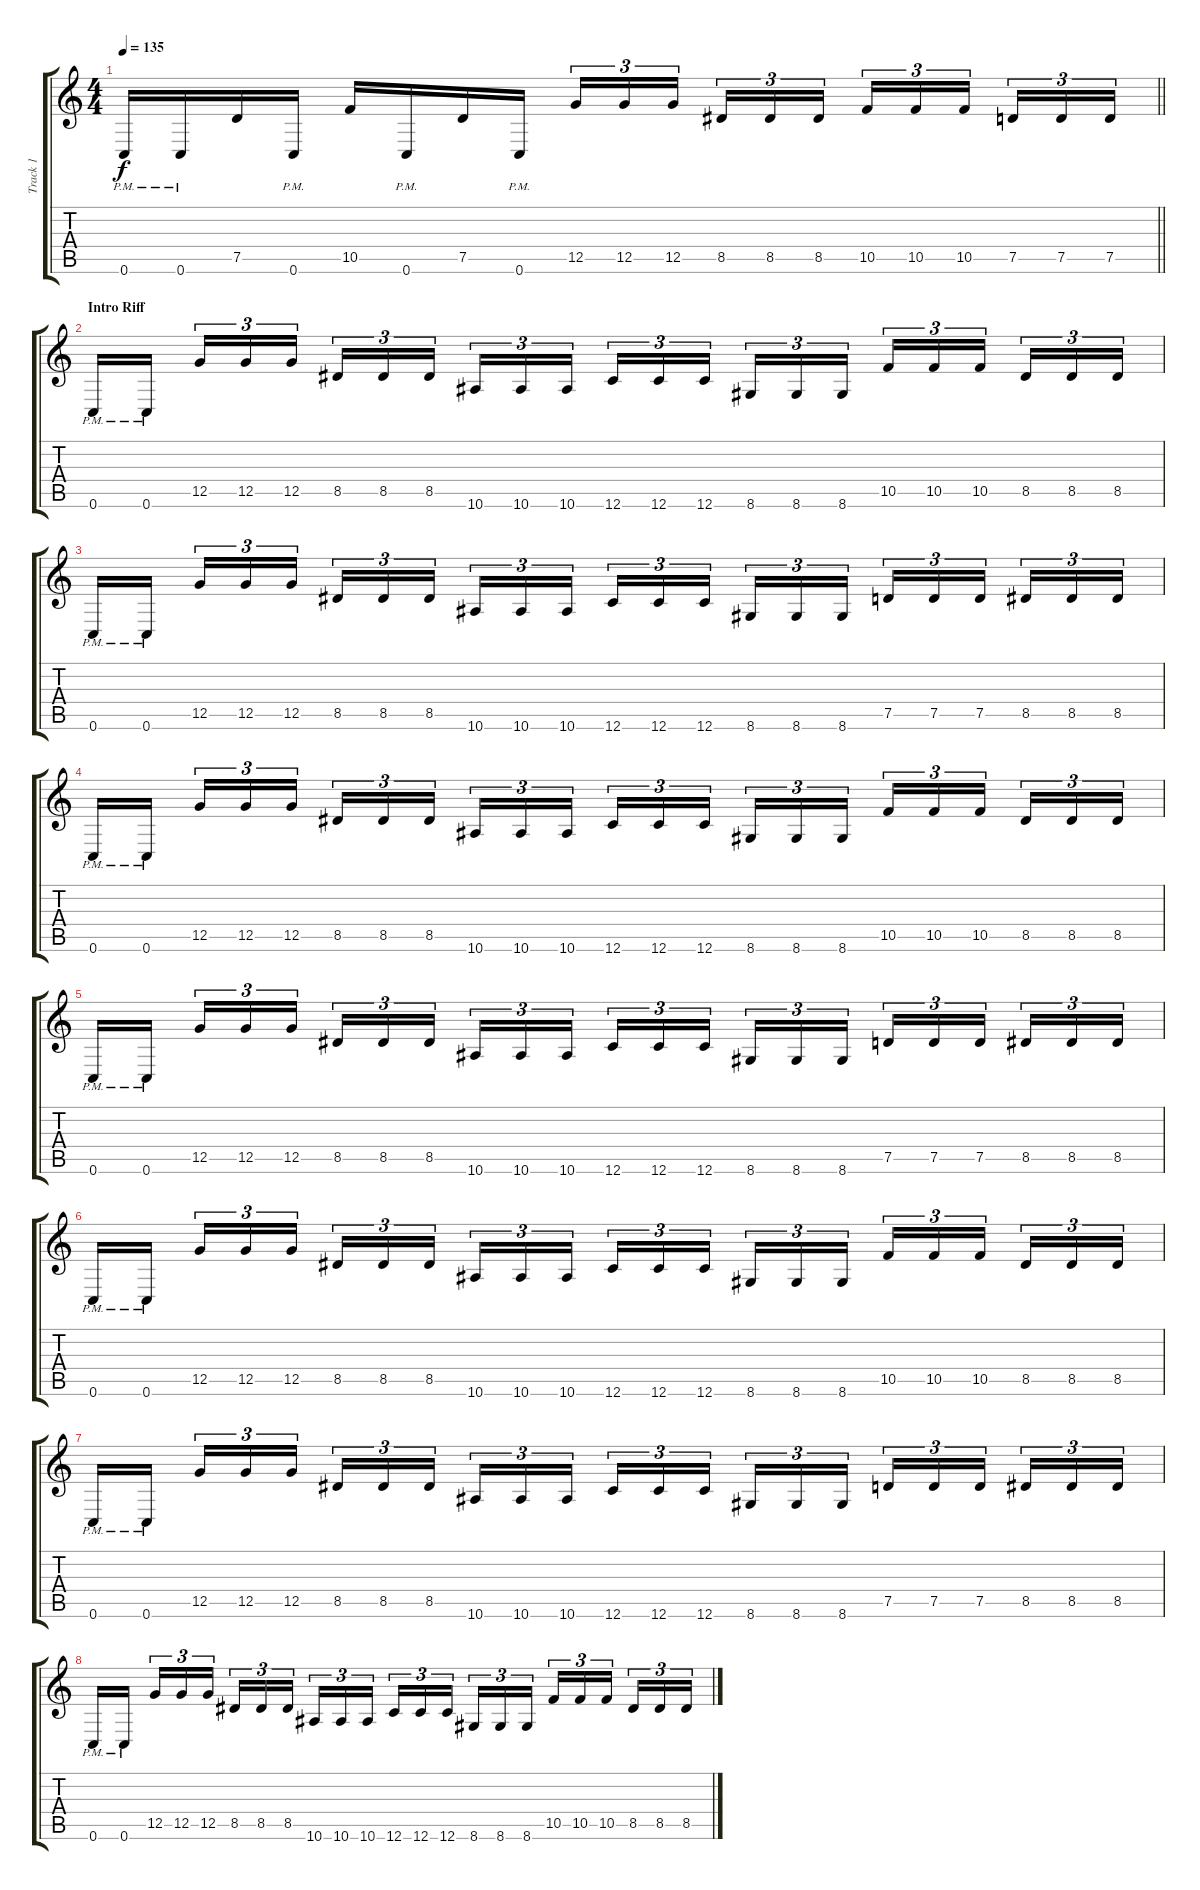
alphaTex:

\track ("Track 1" "Track 1") {instrument distortionguitar}
\staff {score tabs}
\tuning (D4 A3 F3 C3 G2 C2) {hide}
\ts (4 4)
\tempo 135
\clef g2
\barLineRight lightlight
\ks c
0.6{pm}.16{dy f} 0.6{pm}.16 7.5.16 0.6{pm}.16 10.5.16 0.6{pm}.16 7.5.16 0.6{pm}.16 12.5.16{tu (3 2)} 12.5.16{tu (3 2)} 12.5.16{tu (3 2) beam splitsecondary} 8.5.16{tu (3 2)} 8.5.16{tu (3 2)} 8.5.16{tu (3 2)} 10.5.16{tu (3 2)} 10.5.16{tu (3 2)} 10.5.16{tu (3 2) beam splitsecondary} 7.5.16{tu (3 2)} 7.5.16{tu (3 2)} 7.5.16{tu (3 2)} |
\section ("" "Intro Riff")
0.6{pm}.16 0.6{pm}.16{beam splitsecondary} 12.5.16{tu (3 2)} 12.5.16{tu (3 2)} 12.5.16{tu (3 2)} 8.5.16{tu (3 2)} 8.5.16{tu (3 2)} 8.5.16{tu (3 2) beam splitsecondary} 10.6.16{tu (3 2)} 10.6.16{tu (3 2)} 10.6.16{tu (3 2)} 12.6.16{tu (3 2)} 12.6.16{tu (3 2)} 12.6.16{tu (3 2) beam splitsecondary} 8.6.16{tu (3 2)} 8.6.16{tu (3 2)} 8.6.16{tu (3 2)} 10.5.16{tu (3 2)} 10.5.16{tu (3 2)} 10.5.16{tu (3 2) beam splitsecondary} 8.5.16{tu (3 2)} 8.5.16{tu (3 2)} 8.5.16{tu (3 2)} |
0.6{pm}.16 0.6{pm}.16{beam splitsecondary} 12.5.16{tu (3 2)} 12.5.16{tu (3 2)} 12.5.16{tu (3 2)} 8.5.16{tu (3 2)} 8.5.16{tu (3 2)} 8.5.16{tu (3 2) beam splitsecondary} 10.6.16{tu (3 2)} 10.6.16{tu (3 2)} 10.6.16{tu (3 2)} 12.6.16{tu (3 2)} 12.6.16{tu (3 2)} 12.6.16{tu (3 2) beam splitsecondary} 8.6.16{tu (3 2)} 8.6.16{tu (3 2)} 8.6.16{tu (3 2)} 7.5.16{tu (3 2)} 7.5.16{tu (3 2)} 7.5.16{tu (3 2) beam splitsecondary} 8.5.16{tu (3 2)} 8.5.16{tu (3 2)} 8.5.16{tu (3 2)} |
0.6{pm}.16 0.6{pm}.16{beam splitsecondary} 12.5.16{tu (3 2)} 12.5.16{tu (3 2)} 12.5.16{tu (3 2)} 8.5.16{tu (3 2)} 8.5.16{tu (3 2)} 8.5.16{tu (3 2) beam splitsecondary} 10.6.16{tu (3 2)} 10.6.16{tu (3 2)} 10.6.16{tu (3 2)} 12.6.16{tu (3 2)} 12.6.16{tu (3 2)} 12.6.16{tu (3 2) beam splitsecondary} 8.6.16{tu (3 2)} 8.6.16{tu (3 2)} 8.6.16{tu (3 2)} 10.5.16{tu (3 2)} 10.5.16{tu (3 2)} 10.5.16{tu (3 2) beam splitsecondary} 8.5.16{tu (3 2)} 8.5.16{tu (3 2)} 8.5.16{tu (3 2)} |
0.6{pm}.16 0.6{pm}.16{beam splitsecondary} 12.5.16{tu (3 2)} 12.5.16{tu (3 2)} 12.5.16{tu (3 2)} 8.5.16{tu (3 2)} 8.5.16{tu (3 2)} 8.5.16{tu (3 2) beam splitsecondary} 10.6.16{tu (3 2)} 10.6.16{tu (3 2)} 10.6.16{tu (3 2)} 12.6.16{tu (3 2)} 12.6.16{tu (3 2)} 12.6.16{tu (3 2) beam splitsecondary} 8.6.16{tu (3 2)} 8.6.16{tu (3 2)} 8.6.16{tu (3 2)} 7.5.16{tu (3 2)} 7.5.16{tu (3 2)} 7.5.16{tu (3 2) beam splitsecondary} 8.5.16{tu (3 2)} 8.5.16{tu (3 2)} 8.5.16{tu (3 2)} |
0.6{pm}.16 0.6{pm}.16{beam splitsecondary} 12.5.16{tu (3 2)} 12.5.16{tu (3 2)} 12.5.16{tu (3 2)} 8.5.16{tu (3 2)} 8.5.16{tu (3 2)} 8.5.16{tu (3 2) beam splitsecondary} 10.6.16{tu (3 2)} 10.6.16{tu (3 2)} 10.6.16{tu (3 2)} 12.6.16{tu (3 2)} 12.6.16{tu (3 2)} 12.6.16{tu (3 2) beam splitsecondary} 8.6.16{tu (3 2)} 8.6.16{tu (3 2)} 8.6.16{tu (3 2)} 10.5.16{tu (3 2)} 10.5.16{tu (3 2)} 10.5.16{tu (3 2) beam splitsecondary} 8.5.16{tu (3 2)} 8.5.16{tu (3 2)} 8.5.16{tu (3 2)} |
0.6{pm}.16 0.6{pm}.16{beam splitsecondary} 12.5.16{tu (3 2)} 12.5.16{tu (3 2)} 12.5.16{tu (3 2)} 8.5.16{tu (3 2)} 8.5.16{tu (3 2)} 8.5.16{tu (3 2) beam splitsecondary} 10.6.16{tu (3 2)} 10.6.16{tu (3 2)} 10.6.16{tu (3 2)} 12.6.16{tu (3 2)} 12.6.16{tu (3 2)} 12.6.16{tu (3 2) beam splitsecondary} 8.6.16{tu (3 2)} 8.6.16{tu (3 2)} 8.6.16{tu (3 2)} 7.5.16{tu (3 2)} 7.5.16{tu (3 2)} 7.5.16{tu (3 2) beam splitsecondary} 8.5.16{tu (3 2)} 8.5.16{tu (3 2)} 8.5.16{tu (3 2)} |
0.6{pm}.16 0.6{pm}.16{beam splitsecondary} 12.5.16{tu (3 2)} 12.5.16{tu (3 2)} 12.5.16{tu (3 2)} 8.5.16{tu (3 2)} 8.5.16{tu (3 2)} 8.5.16{tu (3 2) beam splitsecondary} 10.6.16{tu (3 2)} 10.6.16{tu (3 2)} 10.6.16{tu (3 2)} 12.6.16{tu (3 2)} 12.6.16{tu (3 2)} 12.6.16{tu (3 2) beam splitsecondary} 8.6.16{tu (3 2)} 8.6.16{tu (3 2)} 8.6.16{tu (3 2)} 10.5.16{tu (3 2)} 10.5.16{tu (3 2)} 10.5.16{tu (3 2) beam splitsecondary} 8.5.16{tu (3 2)} 8.5.16{tu (3 2)} 8.5.16{tu (3 2)}
